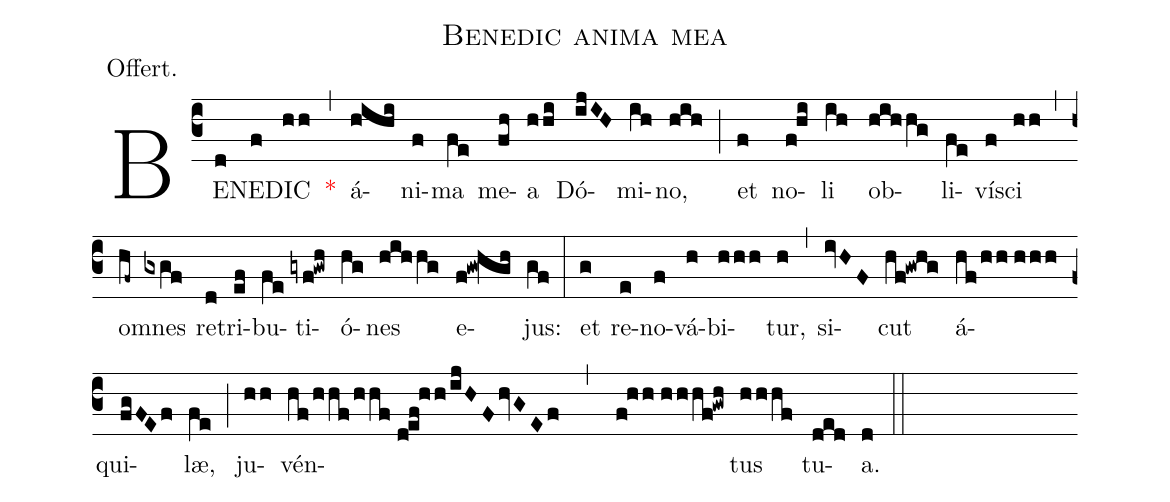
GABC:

name:Benedic anima mea;
annotation:Offert.;
mode:V.;
office-part:Offertory;
%%
(c3) BE(d)NE(f)DIC(hh) <v>\red{*}</v>(,) á(hihi)ni(f)ma(fe) me(fh)a(hhi) Dó(ijIH)mi(ih)no,(hih) (;) et(f) no(f!hi)li(ih) ob(hihhg)li(fe)ví(f)sci(hh) (,) o(hf~)mnes(gxgf) re(d)tri(ef)bu(fe)ti(gyf!gwh)ó(hg)nes(hihhg) e(f!gw!hgh)jus:(gf) (:) et(g) re(e)no(f)vá(h)bi(hhh)tur,(h) (,) si(ivHF)cut(hf!gwhg) á(hf/hh//hhh)qui(fgFEf)læ,(fe) (;) ju(hh)vén(hf/hhf/hhf//d!ef!hh/ijHFhvGEf , f!hh//hhhf!gwh)tus(hhhf) tu(ded)a.(d) (::)
